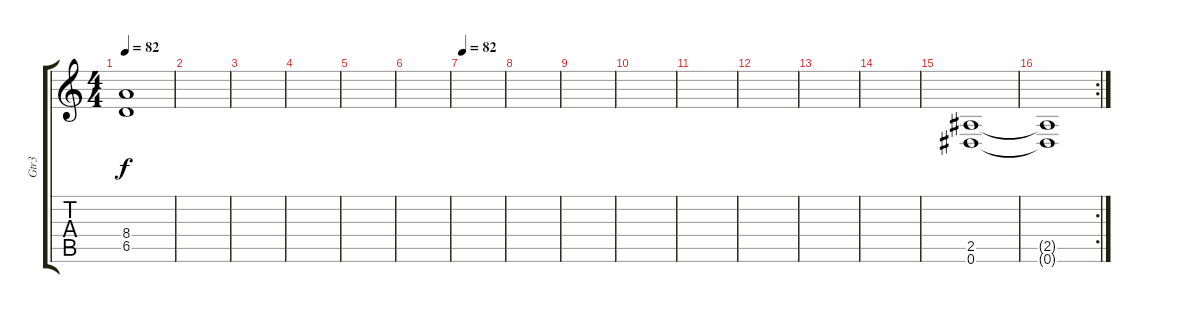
\track ("Gtr3" "Gtr3") {instrument overdrivenguitar}
\staff {score tabs}
\tuning (Eb4 Bb3 Gb3 Db3 Ab2 Eb2) {hide}
\ts (4 4)
\tempo 82
\clef g2
\ks c
(8.4{t} 6.5{t}).1{dy f} |
|
|
|
|
|
\tempo 82
|
|
|
|
|
|
|
|
(2.5 0.6).1 |
\rc 2
(2.5{t} 0.6{t}).1
